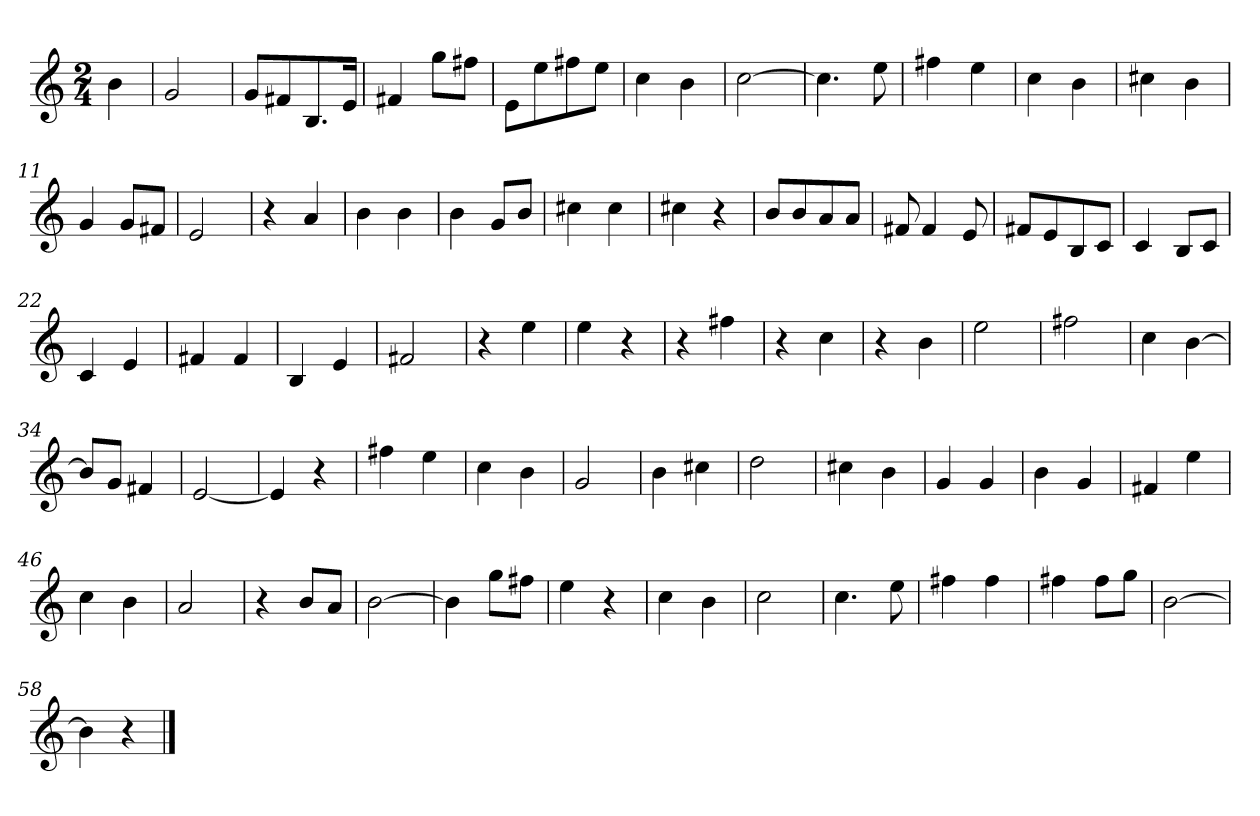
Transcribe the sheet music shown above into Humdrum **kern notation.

**kern
*part1
*staff1
*clefG2
*M2/4
=
4b
=1
2g
=2
8gL
8f#X
8.B
16eJk
=3
4f#X
8ggL
8ff#XJ
=4
8eL
8ee
8ff#X
8eeJ
=5
4cc
4b
=6
[2cc
=7
4.cc]
8ee
=8
4ff#X
4ee
=9
4cc
4b
=10
4cc#X
4b
=11
4g
8gL
8f#XJ
=12
2e
=13
4r
4a
=14
4b
4b
=15
4b
8gL
8bJ
=16
4cc#X
4cc#
=17
4cc#X
4r
=18
8bL
8b
8a
8aJ
=19
8f#X
4f#
8e
=20
8f#XL
8e
8B
8cJ
=21
4c
8BL
8cJ
=22
4c
4e
=23
4f#X
4f#
=24
4B
4e
=25
2f#X
=26
4r
4ee
=27
4ee
4r
=28
4r
4ff#X
=29
4r
4cc
=30
4r
4b
=31
2ee
=32
2ff#X
=33
4cc
[4b
=34
8bL]
8gJ
4f#X
=35
[2e
=36
4e]
4r
=37
4ff#X
4ee
=38
4cc
4b
=39
2g
=40
4b
4cc#X
=41
2dd
=42
4cc#X
4b
=43
4g
4g
=44
4b
4g
=45
4f#X
4ee
=46
4cc
4b
=47
2a
=48
4r
8bL
8aJ
=49
[2b
=50
4b]
8ggL
8ff#XJ
=51
4ee
4r
=52
4cc
4b
=53
2cc
=54
4.cc
8ee
=55
4ff#X
4ff#
=56
4ff#X
8ff#L
8ggJ
=57
[2b
=58
4b]
4r
==
*-
